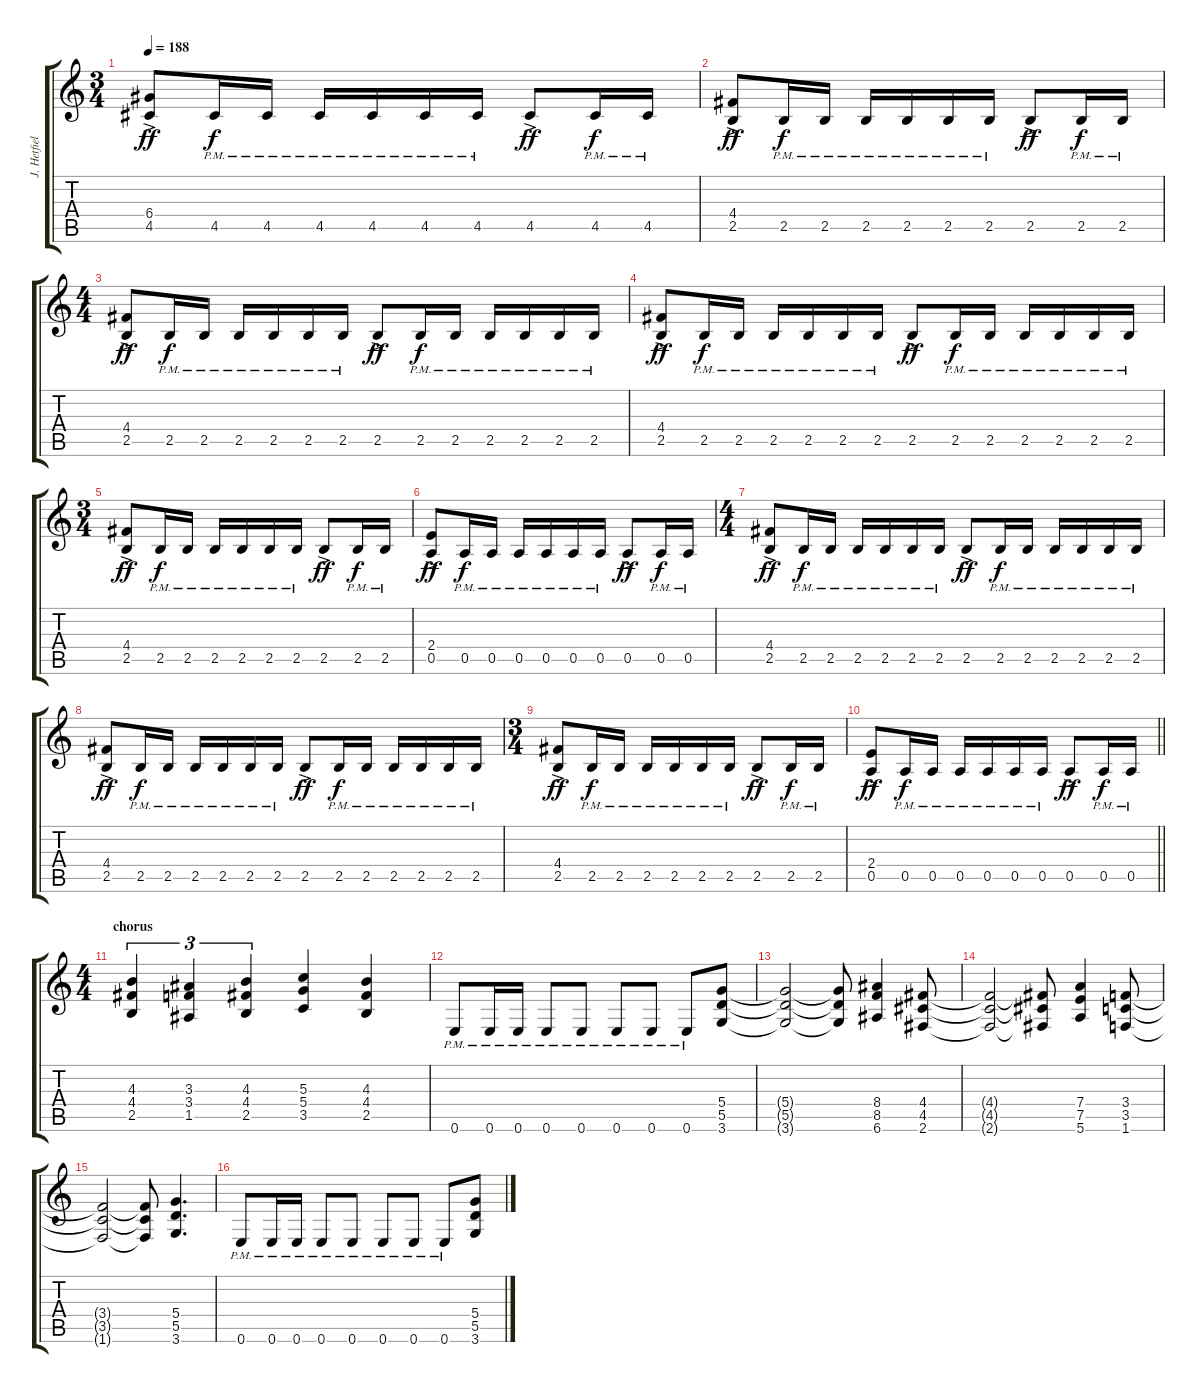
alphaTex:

\track ("J. Hetfield - Rhythm guitar" "J. Hetfiel") {instrument distortionguitar}
\staff {score tabs}
\tuning (E4 B3 G3 D3 A2 E2) {hide}
\ts (3 4)
\tempo 188
\clef g2
\ks c
(6.4{ac} 4.5{ac}).8{dy ff} 4.5{pm}.16{dy f} 4.5{pm}.16 4.5{pm}.16 4.5{pm}.16 4.5{pm}.16 4.5{pm}.16 4.5{ac}.8{dy ff} 4.5{pm}.16{dy f} 4.5{pm}.16 |
(4.4{ac} 2.5{ac}).8{dy ff} 2.5{pm}.16{dy f} 2.5{pm}.16 2.5{pm}.16 2.5{pm}.16 2.5{pm}.16 2.5{pm}.16 2.5{ac}.8{dy ff} 2.5{pm}.16{dy f} 2.5{pm}.16 |
\ts (4 4)
(4.4{ac} 2.5{ac}).8{dy ff} 2.5{pm}.16{dy f} 2.5{pm}.16 2.5{pm}.16 2.5{pm}.16 2.5{pm}.16 2.5{pm}.16 2.5{ac}.8{dy ff} 2.5{pm}.16{dy f} 2.5{pm}.16 2.5{pm}.16 2.5{pm}.16 2.5{pm}.16 2.5{pm}.16 |
(4.4{ac} 2.5{ac}).8{dy ff} 2.5{pm}.16{dy f} 2.5{pm}.16 2.5{pm}.16 2.5{pm}.16 2.5{pm}.16 2.5{pm}.16 2.5{ac}.8{dy ff} 2.5{pm}.16{dy f} 2.5{pm}.16 2.5{pm}.16 2.5{pm}.16 2.5{pm}.16 2.5{pm}.16 |
\ts (3 4)
(4.4{ac} 2.5{ac}).8{dy ff} 2.5{pm}.16{dy f} 2.5{pm}.16 2.5{pm}.16 2.5{pm}.16 2.5{pm}.16 2.5{pm}.16 2.5{ac}.8{dy ff} 2.5{pm}.16{dy f} 2.5{pm}.16 |
(2.4{ac} 0.5{ac}).8{dy ff} 0.5{pm}.16{dy f} 0.5{pm}.16 0.5{pm}.16 0.5{pm}.16 0.5{pm}.16 0.5{pm}.16 0.5{ac}.8{dy ff} 0.5{pm}.16{dy f} 0.5{pm}.16 |
\ts (4 4)
(4.4{ac} 2.5{ac}).8{dy ff} 2.5{pm}.16{dy f} 2.5{pm}.16 2.5{pm}.16 2.5{pm}.16 2.5{pm}.16 2.5{pm}.16 2.5{ac}.8{dy ff} 2.5{pm}.16{dy f} 2.5{pm}.16 2.5{pm}.16 2.5{pm}.16 2.5{pm}.16 2.5{pm}.16 |
(4.4{ac} 2.5{ac}).8{dy ff} 2.5{pm}.16{dy f} 2.5{pm}.16 2.5{pm}.16 2.5{pm}.16 2.5{pm}.16 2.5{pm}.16 2.5{ac}.8{dy ff} 2.5{pm}.16{dy f} 2.5{pm}.16 2.5{pm}.16 2.5{pm}.16 2.5{pm}.16 2.5{pm}.16 |
\ts (3 4)
(4.4{ac} 2.5{ac}).8{dy ff} 2.5{pm}.16{dy f} 2.5{pm}.16 2.5{pm}.16 2.5{pm}.16 2.5{pm}.16 2.5{pm}.16 2.5{ac}.8{dy ff} 2.5{pm}.16{dy f} 2.5{pm}.16 |
\barLineRight lightlight
(2.4{ac} 0.5{ac}).8{dy ff} 0.5{pm}.16{dy f} 0.5{pm}.16 0.5{pm}.16 0.5{pm}.16 0.5{pm}.16 0.5{pm}.16 0.5{ac}.8{dy ff} 0.5{pm}.16{dy f} 0.5{pm}.16 |
\ts (4 4)
\section ("" "chorus")
(4.3 4.4 2.5).4{tu (3 2)} (3.3 3.4 1.5).4{tu (3 2)} (4.3 4.4 2.5).4{tu (3 2)} (5.3 5.4 3.5).4 (4.3 4.4 2.5).4 |
0.6{pm}.8 0.6{pm}.16 0.6{pm}.16 0.6{pm}.8 0.6{pm}.8 0.6{pm}.8 0.6{pm}.8 0.6{pm}.8 (5.4 5.5 3.6).8 |
(5.4{t} 5.5{t} 3.6{t}).2 (5.4{t} 5.5{t} 3.6{t}).8 (8.4 8.5 6.6).4 (4.4 4.5 2.6).8 |
(4.4{t} 4.5{t} 2.6{t}).2 (4.4{t} 4.5{t} 2.6{t}).8 (7.4 7.5 5.6).4 (3.4 3.5 1.6).8 |
(3.4{t} 3.5{t} 1.6{t}).2 (3.4{t} 3.5{t} 1.6{t}).8 (5.4 5.5 3.6).4{d} |
0.6{pm}.8 0.6{pm}.16 0.6{pm}.16 0.6{pm}.8 0.6{pm}.8 0.6{pm}.8 0.6{pm}.8 0.6{pm}.8 (5.4 5.5 3.6).8
